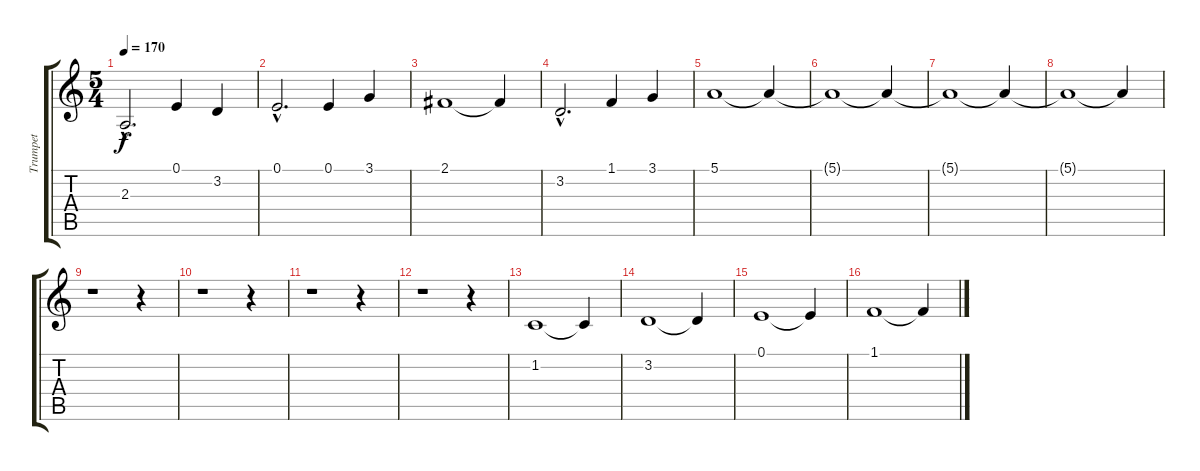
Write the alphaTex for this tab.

\track ("Trumpet" "Trumpet") {instrument trumpet}
\staff {score tabs}
\tuning (E4 B3 G3 D3 A2 E2) {hide}
\ts (5 4)
\tempo 170
\clef g2
\ks c
2.3{hac}.2{d dy f} 0.1.4 3.2.4 |
0.1{hac}.2{d} 0.1.4 3.1.4 |
2.1.1 2.1{t}.4 |
3.2{hac}.2{d} 1.1.4 3.1.4 |
5.1.1 5.1{t}.4 |
5.1{t}.1 5.1{t}.4 |
5.1{t}.1 5.1{t}.4 |
5.1{t}.1 5.1{t}.4 |
r.1 r.4 |
r.1 r.4 |
r.1 r.4 |
r.1 r.4 |
1.2.1 1.2{t}.4 |
3.2.1 3.2{t}.4 |
0.1.1 0.1{t}.4 |
1.1.1 1.1{t}.4
